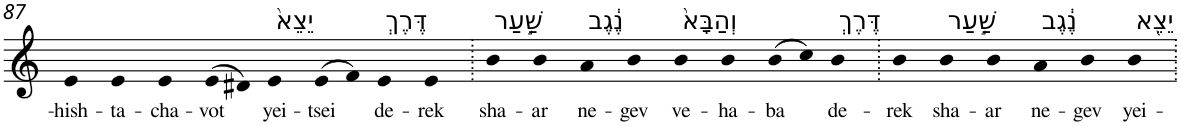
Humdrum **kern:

**kern	**text
*part1	*part1
*staff1	*staff1
*I"Piano	*
*I'Pno	*
!!LO:PB:g=z
*clefG2	*
*k[]	*
=87	=87
!	!LO:LY:b
4e	-hish-
!	!LO:LY:b
4e	-ta-
!	!LO:LY:b
4e	-cha-
!	!LO:LY:b
(>8e	-vot
8d#X)	.
!LO:TX:a:t=יֵצֵא֙	!
!	!LO:LY:b
4e	yei-
!	!LO:LY:b
(>8e	-tsei
8f)	.
!LO:TX:a:t=דֶּרֶךְ	!
!	!LO:LY:b
4e	de-
!	!LO:LY:b
4e	-rek
=88.	=88.
!LO:TX:a:t=שַׁ֣עַר	!
!	!LO:LY:b
4b	sha-
!	!LO:LY:b
4b	-ar
!LO:TX:a:t=נֶ֔גֶב	!
!	!LO:LY:b
4a	ne-
!	!LO:LY:b
4b	-gev
!LO:TX:a:t=וְהַבָּא֙	!
!	!LO:LY:b
4b	ve-
!	!LO:LY:b
4b	-ha-
!	!LO:LY:b
(>8b	-ba
8cc)	.
!LO:TX:a:t=דֶּרֶךְ	!
!	!LO:LY:b
4b	de-
=89.	=89.
!	!LO:LY:b
4b	-rek
!LO:TX:a:t=שַׁ֣עַר	!
!	!LO:LY:b
4b	sha-
!	!LO:LY:b
4b	-ar
!LO:TX:a:t=נֶ֔גֶב	!
!	!LO:LY:b
4a	ne-
!	!LO:LY:b
4b	-gev
!LO:TX:a:t=יֵצֵ֖א	!
!	!LO:LY:b
4b	yei-
=.	=.
*-	*-
